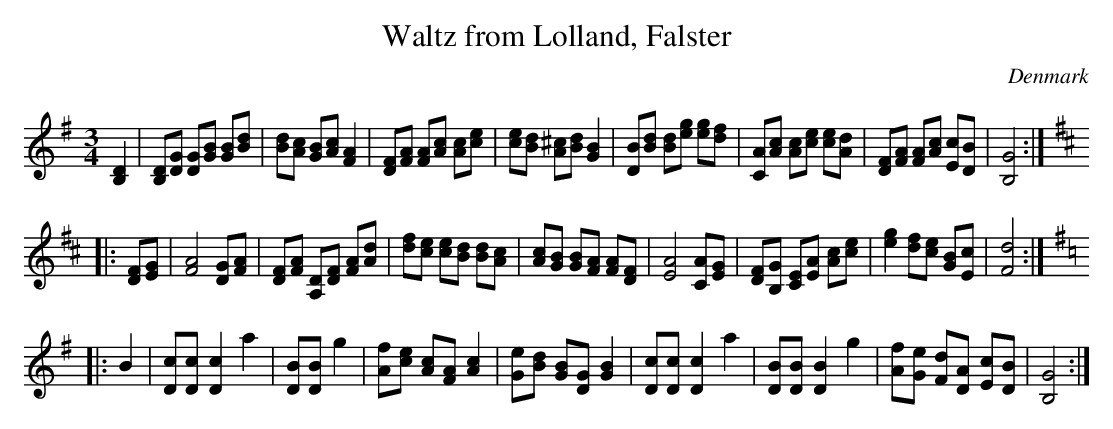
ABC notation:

X:1
T:Waltz from Lolland, Falster
M:3/4
O:Denmark
K:G major
[B,2D2] | [B,D][DG] [DG][GB] [GB][Bd] | \
[Bd][Ac] [GB][Ac] [F2A2] |\
[DF][FA] [FA][Ac] [Ac][ce] | \
[ce][Bd] [A^c][Bd] [G2B2] |\
[DB][Bd] [Bd][eg] [eg][df] |\
[CA][Ac] [Ac][ce] [ce][Ad] |\
[DF][FA] [FA][Ac] [Ec][DB] | \
[B,4G4] :|
K:D
|: [DF][EG] |\
[F4A4] [DG][FA] | [DF][FA] [A,D][DF] [FA][Ad] |\
[df][ce] [ce][Bd] [Bd][Ac] |\
[Ac][GB] [GB][FA] [FA][DF] |\
[E4A4] [CA][EG] | [DF][B,G] [CE][EA] [Ac][ce] |\
[e2g2] [df][ce] [GB][Ec] | [F4d4] :|
K:G
|: B2 |\
[Dc][Dc] [D2c2] a2 | [DB][DB] g2 |\
[Af][ce] [Ac][FA] [A2c2] | \
[Ge][Bd] [GB][DG] [G2B2] |\
[Dc][Dc] [D2c2] a2 | [DB][DB] [D2B2] g2 |\
[Af][Ge] [Fd][DA] [Ec][DB] | [B,4G4] :|
